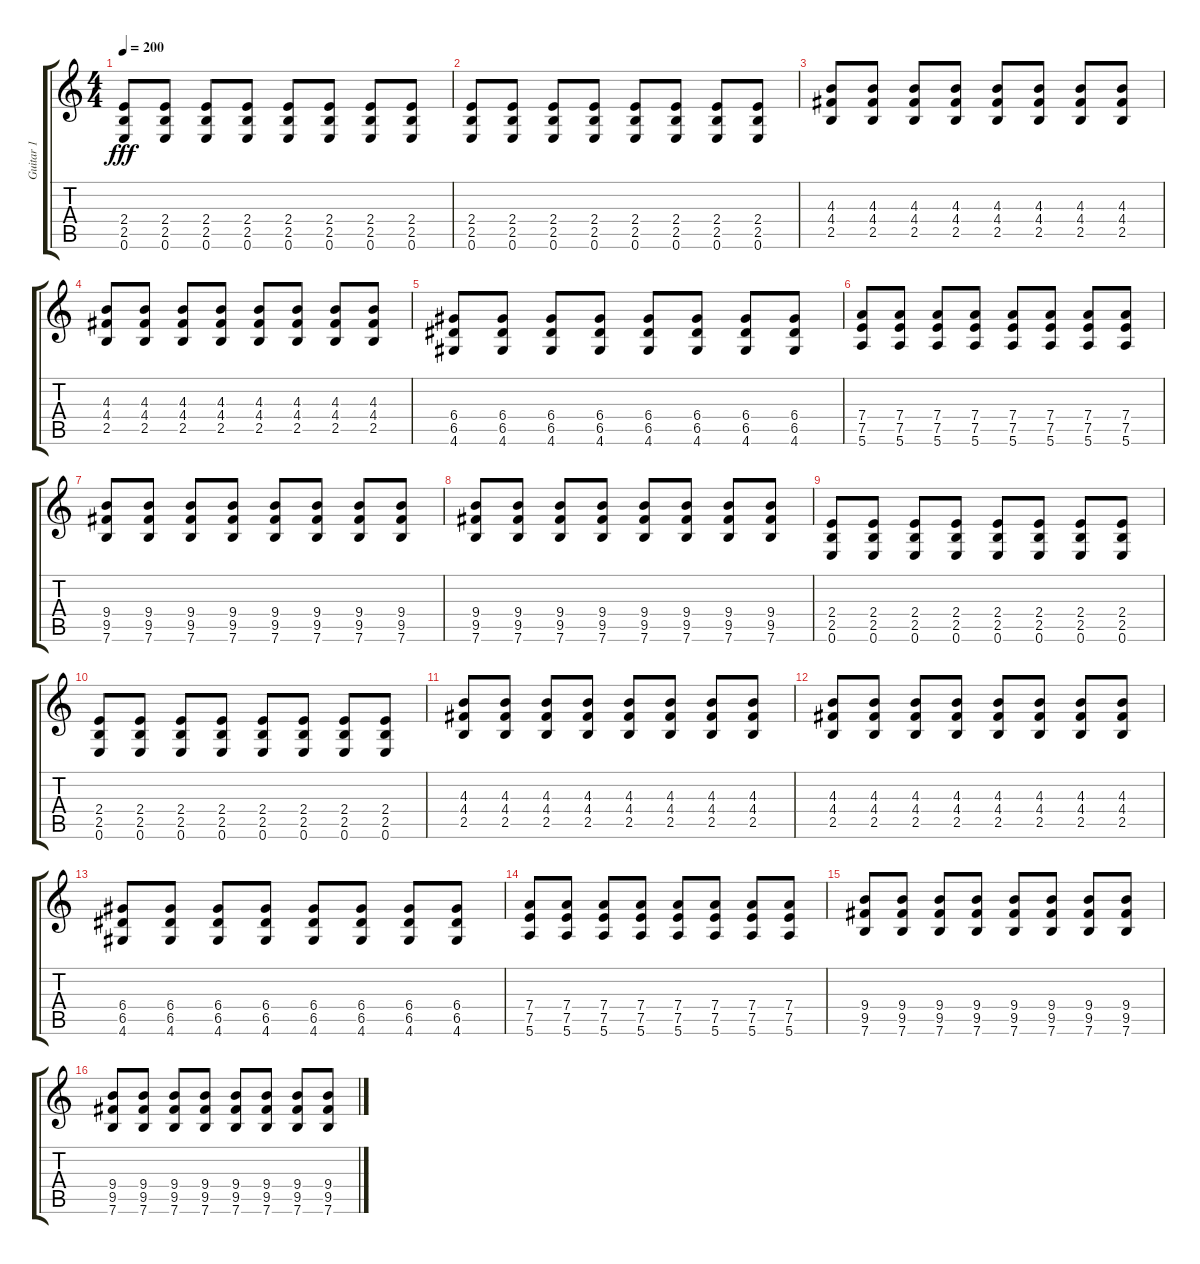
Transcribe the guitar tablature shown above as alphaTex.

\track ("Guitar 1" "Guitar 1") {instrument overdrivenguitar}
\staff {score tabs}
\tuning (E4 B3 G3 D3 A2 E2) {hide}
\ts (4 4)
\tempo 200
\clef g2
\ks c
(2.4 2.5 0.6).8{dy fff} (2.4 2.5 0.6).8 (2.4 2.5 0.6).8 (2.4 2.5 0.6).8 (2.4 2.5 0.6).8 (2.4 2.5 0.6).8 (2.4 2.5 0.6).8 (2.4 2.5 0.6).8 |
(2.4 2.5 0.6).8 (2.4 2.5 0.6).8 (2.4 2.5 0.6).8 (2.4 2.5 0.6).8 (2.4 2.5 0.6).8 (2.4 2.5 0.6).8 (2.4 2.5 0.6).8 (2.4 2.5 0.6).8 |
(4.3 4.4 2.5).8 (4.3 4.4 2.5).8 (4.3 4.4 2.5).8 (4.3 4.4 2.5).8 (4.3 4.4 2.5).8 (4.3 4.4 2.5).8 (4.3 4.4 2.5).8 (4.3 4.4 2.5).8 |
(4.3 4.4 2.5).8 (4.3 4.4 2.5).8 (4.3 4.4 2.5).8 (4.3 4.4 2.5).8 (4.3 4.4 2.5).8 (4.3 4.4 2.5).8 (4.3 4.4 2.5).8 (4.3 4.4 2.5).8 |
(6.4 6.5 4.6).8 (6.4 6.5 4.6).8 (6.4 6.5 4.6).8 (6.4 6.5 4.6).8 (6.4 6.5 4.6).8 (6.4 6.5 4.6).8 (6.4 6.5 4.6).8 (6.4 6.5 4.6).8 |
(7.4 7.5 5.6).8 (7.4 7.5 5.6).8 (7.4 7.5 5.6).8 (7.4 7.5 5.6).8 (7.4 7.5 5.6).8 (7.4 7.5 5.6).8 (7.4 7.5 5.6).8 (7.4 7.5 5.6).8 |
(9.4 9.5 7.6).8 (9.4 9.5 7.6).8 (9.4 9.5 7.6).8 (9.4 9.5 7.6).8 (9.4 9.5 7.6).8 (9.4 9.5 7.6).8 (9.4 9.5 7.6).8 (9.4 9.5 7.6).8 |
(9.4 9.5 7.6).8 (9.4 9.5 7.6).8 (9.4 9.5 7.6).8 (9.4 9.5 7.6).8 (9.4 9.5 7.6).8 (9.4 9.5 7.6).8 (9.4 9.5 7.6).8 (9.4 9.5 7.6).8 |
(2.4 2.5 0.6).8 (2.4 2.5 0.6).8 (2.4 2.5 0.6).8 (2.4 2.5 0.6).8 (2.4 2.5 0.6).8 (2.4 2.5 0.6).8 (2.4 2.5 0.6).8 (2.4 2.5 0.6).8 |
(2.4 2.5 0.6).8 (2.4 2.5 0.6).8 (2.4 2.5 0.6).8 (2.4 2.5 0.6).8 (2.4 2.5 0.6).8 (2.4 2.5 0.6).8 (2.4 2.5 0.6).8 (2.4 2.5 0.6).8 |
(4.3 4.4 2.5).8 (4.3 4.4 2.5).8 (4.3 4.4 2.5).8 (4.3 4.4 2.5).8 (4.3 4.4 2.5).8 (4.3 4.4 2.5).8 (4.3 4.4 2.5).8 (4.3 4.4 2.5).8 |
(4.3 4.4 2.5).8 (4.3 4.4 2.5).8 (4.3 4.4 2.5).8 (4.3 4.4 2.5).8 (4.3 4.4 2.5).8 (4.3 4.4 2.5).8 (4.3 4.4 2.5).8 (4.3 4.4 2.5).8 |
(6.4 6.5 4.6).8 (6.4 6.5 4.6).8 (6.4 6.5 4.6).8 (6.4 6.5 4.6).8 (6.4 6.5 4.6).8 (6.4 6.5 4.6).8 (6.4 6.5 4.6).8 (6.4 6.5 4.6).8 |
(7.4 7.5 5.6).8 (7.4 7.5 5.6).8 (7.4 7.5 5.6).8 (7.4 7.5 5.6).8 (7.4 7.5 5.6).8 (7.4 7.5 5.6).8 (7.4 7.5 5.6).8 (7.4 7.5 5.6).8 |
(9.4 9.5 7.6).8 (9.4 9.5 7.6).8 (9.4 9.5 7.6).8 (9.4 9.5 7.6).8 (9.4 9.5 7.6).8 (9.4 9.5 7.6).8 (9.4 9.5 7.6).8 (9.4 9.5 7.6).8 |
(9.4 9.5 7.6).8 (9.4 9.5 7.6).8 (9.4 9.5 7.6).8 (9.4 9.5 7.6).8 (9.4 9.5 7.6).8 (9.4 9.5 7.6).8 (9.4 9.5 7.6).8 (9.4 9.5 7.6).8
